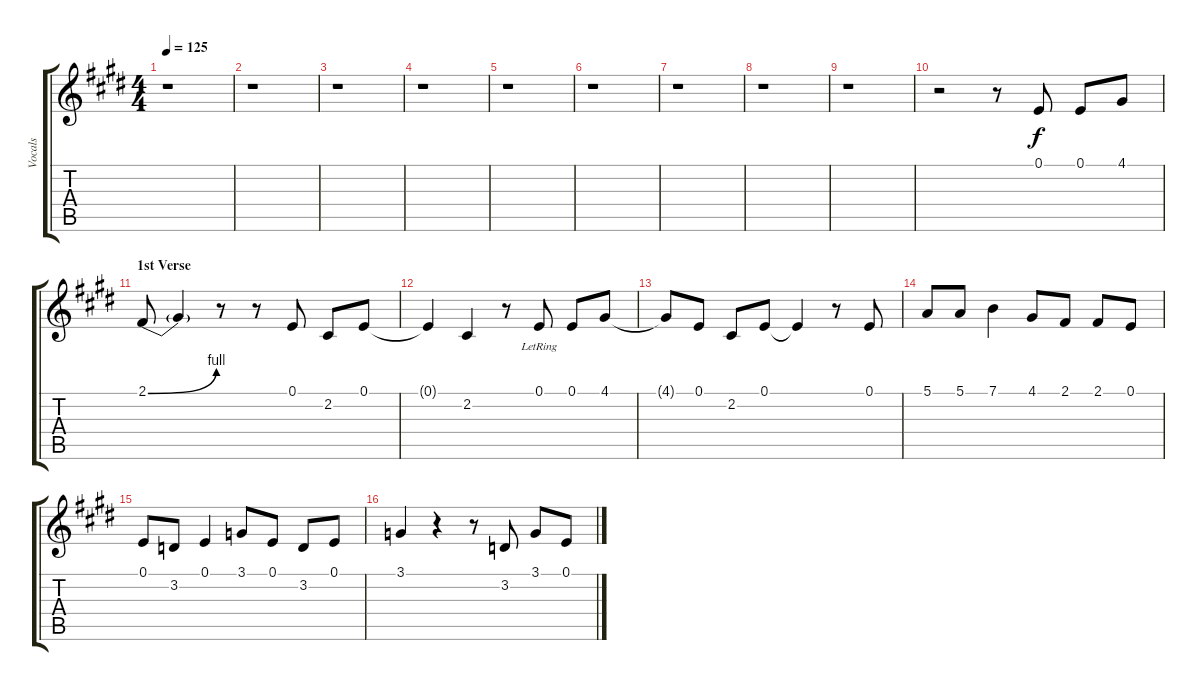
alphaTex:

\track ("Vocals" "Vocals") {instrument lead6voice}
\staff {score tabs}
\tuning (E4 B3 G3 D3 A2 E2) {hide}
\ts (4 4)
\tempo 125
\clef g2
\ks e
r.1{dy f instrument lead6voice} |
r.1 |
r.1 |
r.1 |
r.1 |
r.1 |
r.1 |
r.1 |
r.1 |
r.2 r.8 0.1.8 0.1.8 4.1.8 |
\section ("" "1st Verse")
2.1{be (bend 0 0 60 4)}.8 2.1{t}.4 r.8 r.8 0.1.8 2.2.8 0.1.8 |
0.1{t}.4 2.2.4 r.8 0.1{lr}.8 0.1.8 4.1.8 |
4.1{t}.8 0.1.8 2.2.8 0.1.8 0.1{t}.4 r.8 0.1.8 |
5.1.8 5.1.8 7.1.4 4.1.8 2.1.8 2.1.8 0.1.8 |
0.1.8 3.2.8 0.1.4 3.1.8 0.1.8 3.2.8 0.1.8 |
3.1.4 r.4 r.8 3.2.8 3.1.8 0.1.8
